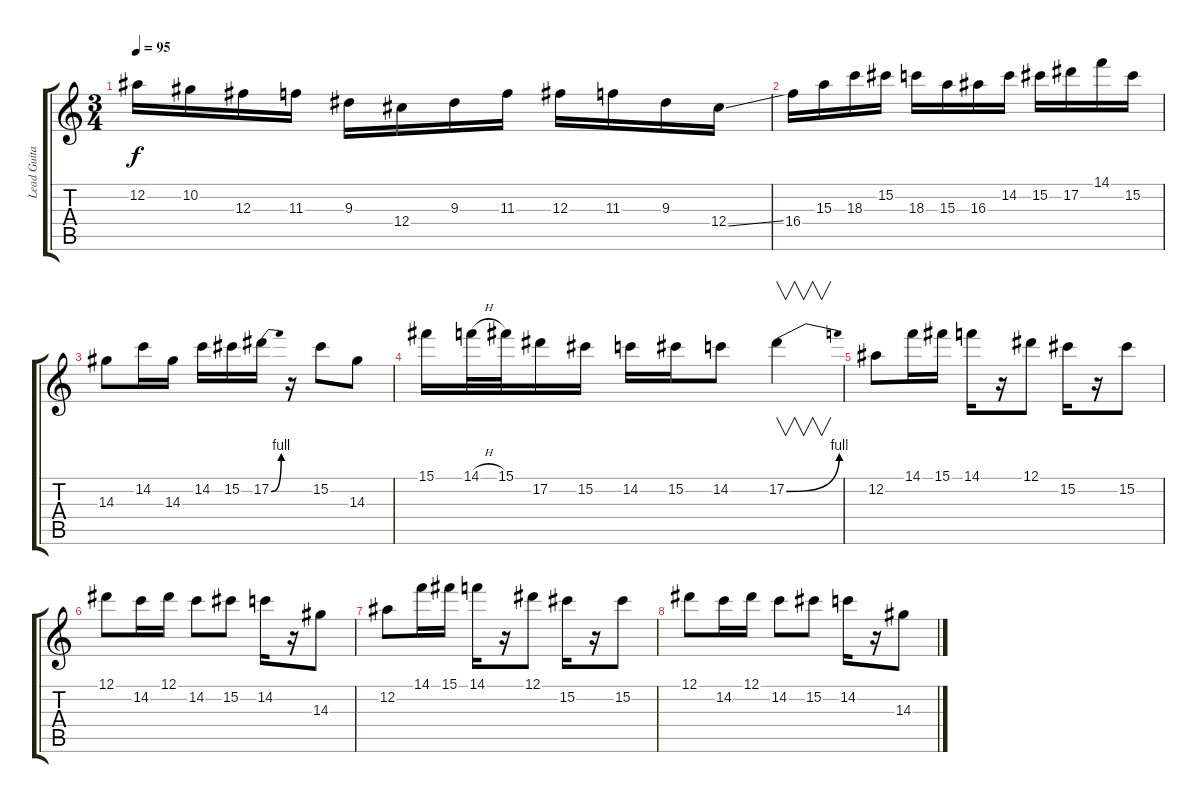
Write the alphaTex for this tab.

\track ("Lead Guitar" "Lead Guita") {instrument distortionguitar}
\staff {score tabs}
\tuning (Eb4 Bb3 Gb3 Db3 Ab2 Eb2) {hide}
\ts (3 4)
\tempo 95
\clef g2
\ks c
12.2.16{dy f} 10.2.16 12.3.16 11.3.16 9.3.16 12.4.16 9.3.16 11.3.16 12.3.16 11.3.16 9.3.16 12.4{ss}.16 |
16.4.16 15.3.16 18.3.16 15.2.16 18.3.16 15.3.16 16.3.16 14.2.16 15.2.16 17.2.16 14.1.16 15.2.16 |
14.3.8 14.2.16 14.3.16 14.2.16 15.2.16 17.2{be (bend 0 0 60 4)}.16 r.16 15.2.8 14.3.8 |
15.1.16 14.1{h}.32 15.1.32 17.2.16 15.2.16 14.2.16 15.2.16 14.2.8 17.2{be (bend 0 0 60 4)}.4{v} |
12.2.8 14.1.16 15.1.16 14.1.16 r.16 12.1.8 15.2.16 r.16 15.2.8 |
12.1.8 14.2.16 12.1.16 14.2.8 15.2.8 14.2.16 r.16 14.3.8 |
12.2.8 14.1.16 15.1.16 14.1.16 r.16 12.1.8 15.2.16 r.16 15.2.8 |
12.1.8 14.2.16 12.1.16 14.2.8 15.2.8 14.2.16 r.16 14.3.8
